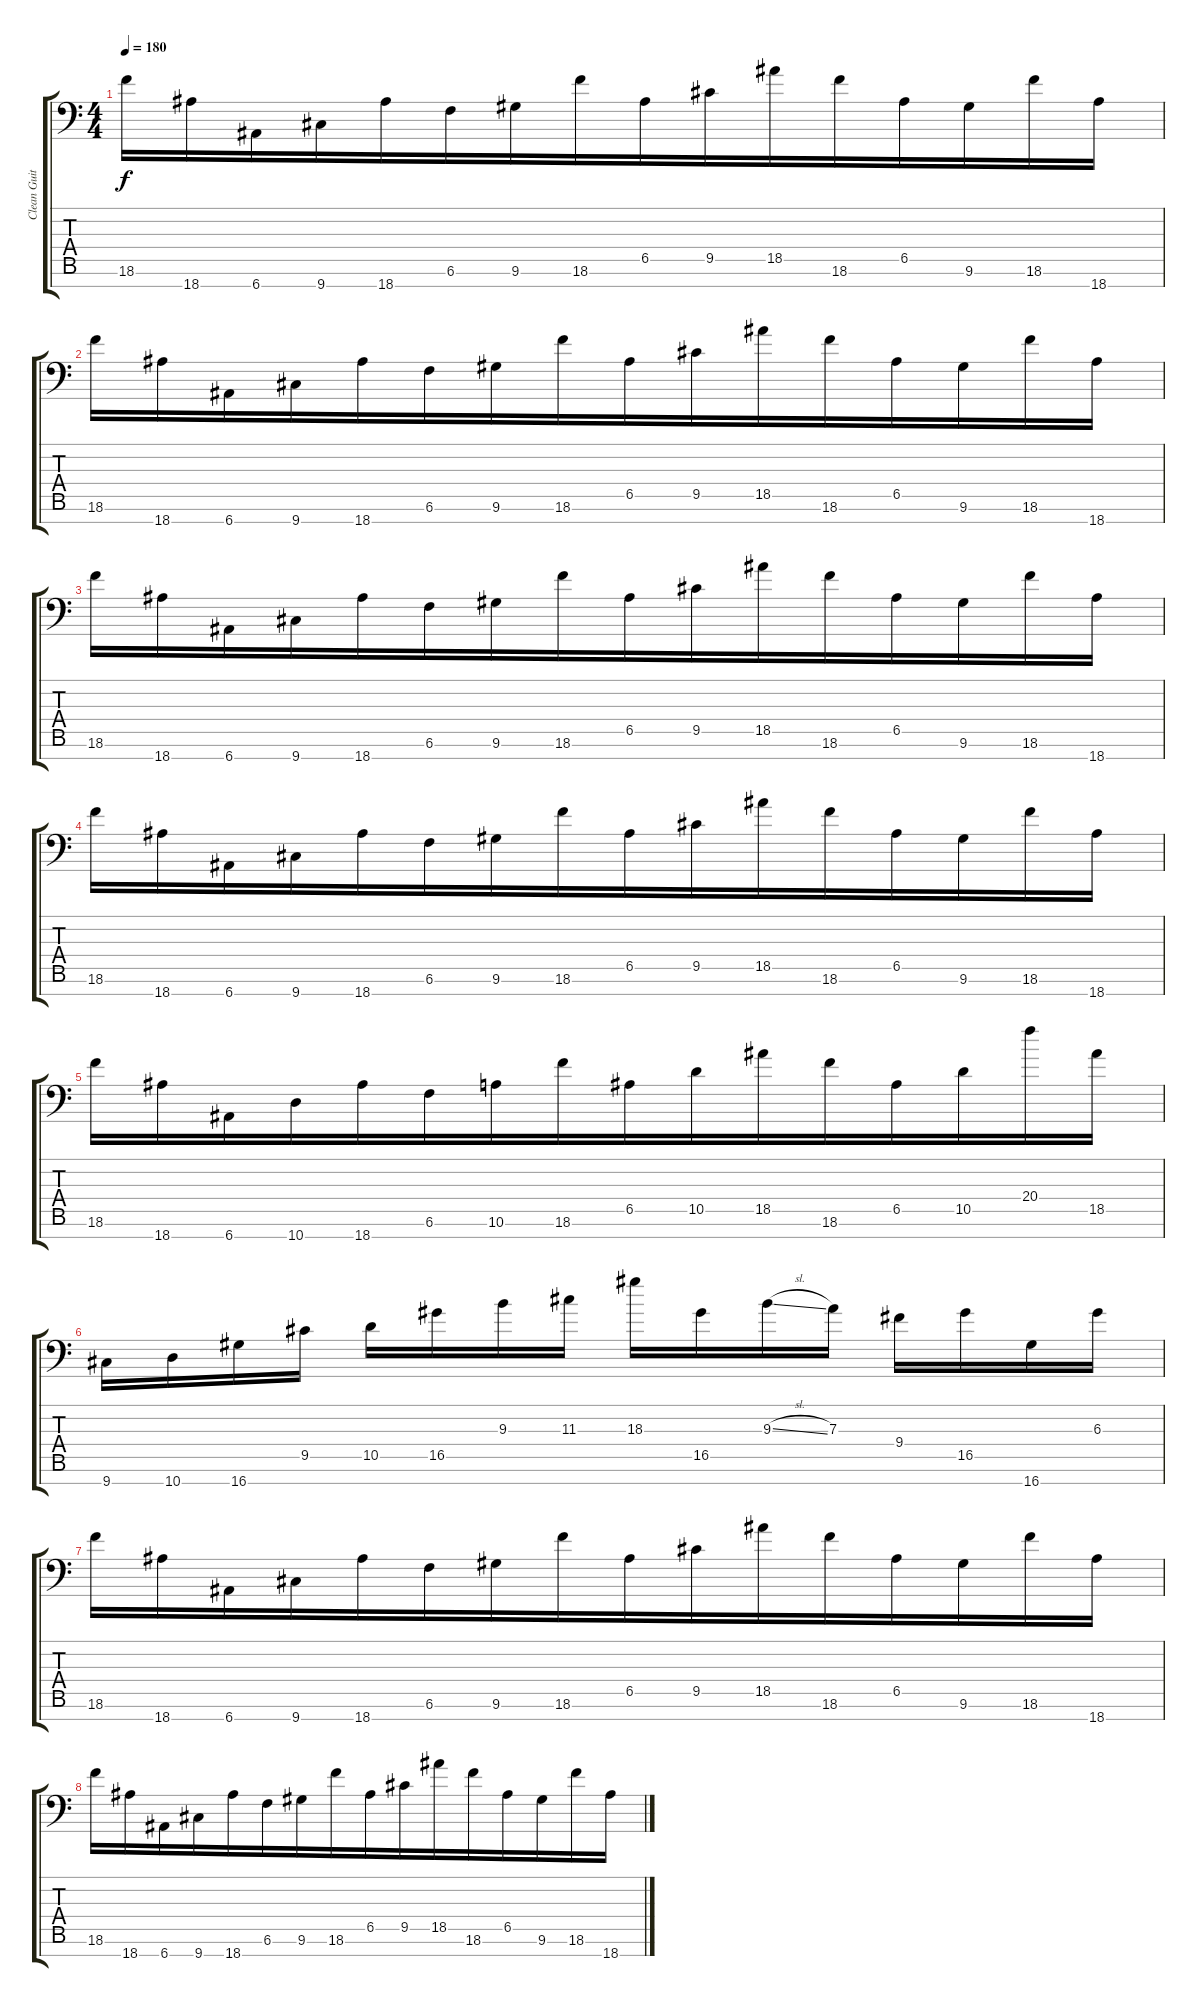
\track ("Clean Guitar 1" "Clean Guit") {instrument electricguitarjazz}
\staff {score tabs}
\tuning (B3 G3 D3 A2 E2 B1 E1) {hide}
\ts (4 4)
\tempo 180
\clef f4
\ks c
18.6.16{dy f instrument electricguitarmuted beam merge} 18.7.16 6.7.16{beam merge} 9.7.16{beam merge} 18.7.16 6.6.16{beam merge} 9.6.16 18.6.16{beam merge} 6.5.16 9.5.16 18.5.16{beam merge} 18.6.16{beam merge} 6.5.16 9.6.16 18.6.16 18.7.16 |
18.6.16{beam merge} 18.7.16 6.7.16{beam merge} 9.7.16{beam merge} 18.7.16 6.6.16{beam merge} 9.6.16 18.6.16{beam merge} 6.5.16 9.5.16 18.5.16{beam merge} 18.6.16{beam merge} 6.5.16 9.6.16 18.6.16 18.7.16 |
18.6.16{beam merge} 18.7.16 6.7.16{beam merge} 9.7.16{beam merge} 18.7.16 6.6.16{beam merge} 9.6.16 18.6.16{beam merge} 6.5.16 9.5.16 18.5.16{beam merge} 18.6.16{beam merge} 6.5.16 9.6.16 18.6.16 18.7.16 |
18.6.16{beam merge} 18.7.16 6.7.16{beam merge} 9.7.16{beam merge} 18.7.16 6.6.16{beam merge} 9.6.16 18.6.16{beam merge} 6.5.16 9.5.16 18.5.16{beam merge} 18.6.16{beam merge} 6.5.16 9.6.16 18.6.16 18.7.16 |
18.6.16{beam merge} 18.7.16 6.7.16{beam merge} 10.7.16{beam merge} 18.7.16 6.6.16{beam merge} 10.6.16 18.6.16{beam merge} 6.5.16 10.5.16 18.5.16{beam merge} 18.6.16{beam merge} 6.5.16 10.5.16 20.4.16 18.5.16 |
9.7.16{beam merge} 10.7.16{beam merge} 16.7.16 9.5.16 10.5.16 16.5.16{beam merge} 9.3.16 11.3.16 18.3.16{beam merge} 16.5.16 9.3{sl}.16{beam merge} 7.3.16 9.4.16{beam merge} 16.5.16 16.7.16 6.3.16 |
18.6.16{beam merge} 18.7.16 6.7.16{beam merge} 9.7.16{beam merge} 18.7.16 6.6.16{beam merge} 9.6.16 18.6.16{beam merge} 6.5.16 9.5.16 18.5.16{beam merge} 18.6.16{beam merge} 6.5.16 9.6.16 18.6.16 18.7.16 |
18.6.16{beam merge} 18.7.16 6.7.16{beam merge} 9.7.16{beam merge} 18.7.16 6.6.16{beam merge} 9.6.16 18.6.16{beam merge} 6.5.16 9.5.16 18.5.16{beam merge} 18.6.16{beam merge} 6.5.16 9.6.16 18.6.16 18.7.16
